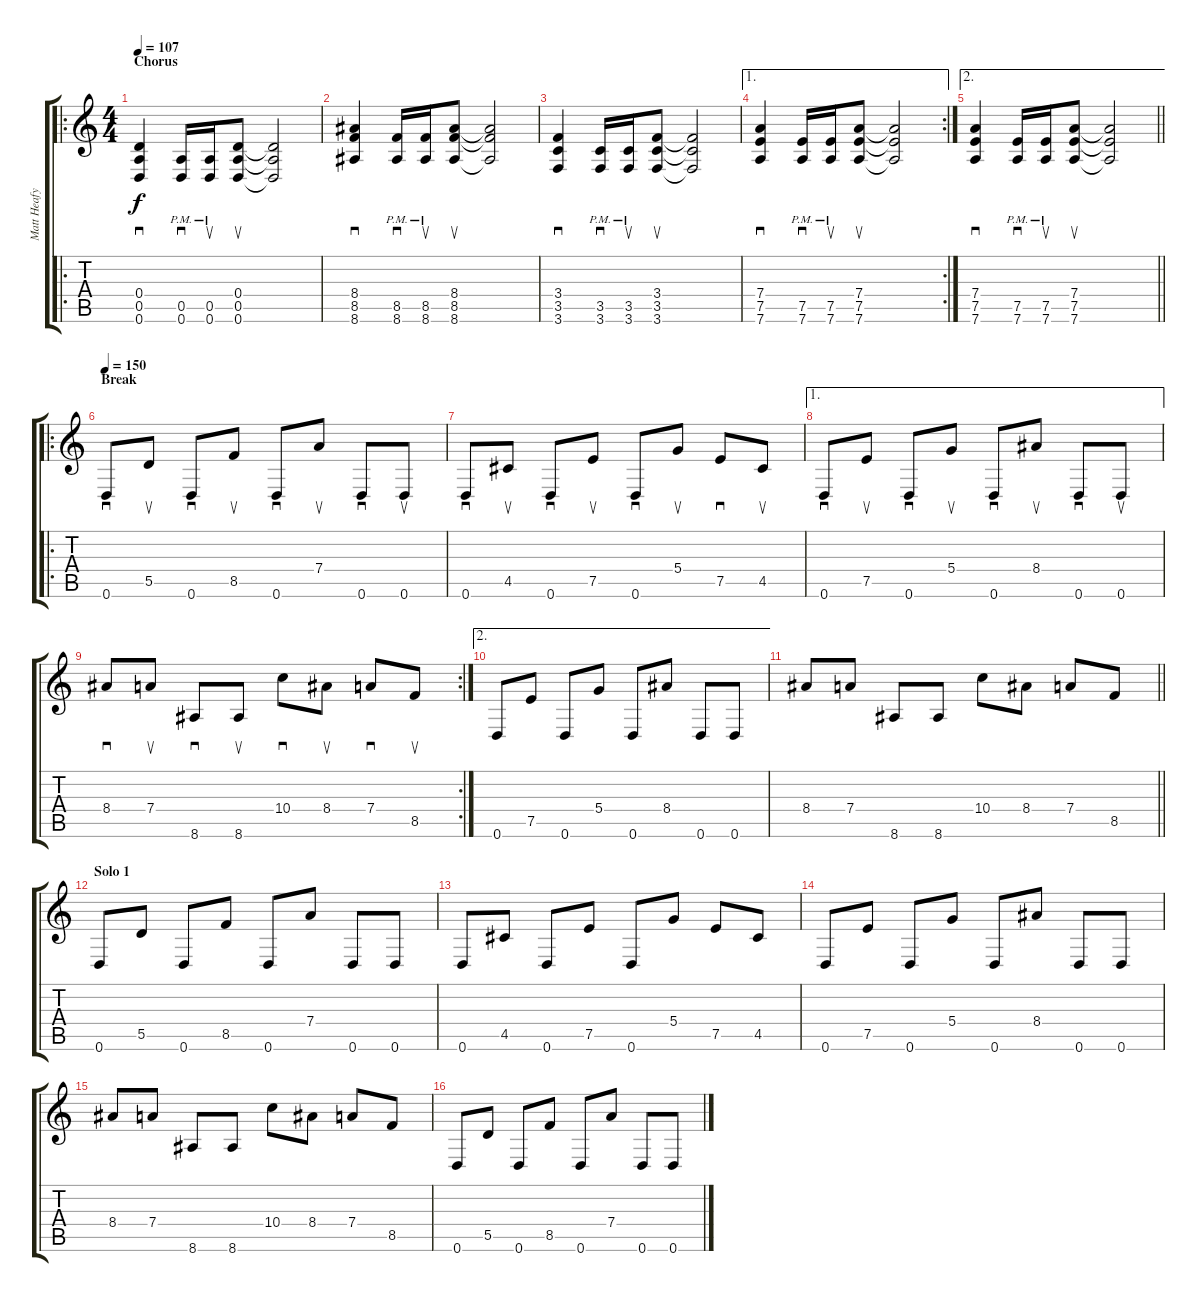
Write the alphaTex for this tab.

\track ("Matt Heafy" "Matt Heafy") {instrument distortionguitar}
\staff {score tabs}
\tuning (E4 B3 G3 D3 A2 D2) {hide}
\ro
\ts (4 4)
\section ("" "Chorus")
\tempo 107
\clef g2
\ks c
(0.4 0.5 0.6).4{sd dy f} (0.5 0.6{pm}).16{sd} (0.5 0.6{pm}).16{su} (0.4 0.5 0.6).8{su} (0.4{t} 0.5{t} 0.6{t}).2 |
(8.4 8.5 8.6).4{sd} (8.5 8.6{pm}).16{sd} (8.5 8.6{pm}).16{su} (8.4 8.5 8.6).8{su} (8.4{t} 8.5{t} 8.6{t}).2 |
(3.4 3.5 3.6).4{sd} (3.5 3.6{pm}).16{sd} (3.5 3.6{pm}).16{su} (3.4 3.5 3.6).8{su} (3.4{t} 3.5{t} 3.6{t}).2 |
\ae 1
\rc 2
(7.4 7.5 7.6).4{sd} (7.5 7.6{pm}).16{sd} (7.5 7.6{pm}).16{su} (7.4 7.5 7.6).8{su} (7.4{t} 7.5{t} 7.6{t}).2 |
\ae 2
\barLineRight lightlight
(7.4 7.5 7.6).4{sd} (7.5 7.6{pm}).16{sd} (7.5 7.6{pm}).16{su} (7.4 7.5 7.6).8{su} (7.4{t} 7.5{t} 7.6{t}).2 |
\ro
\section ("" "Break")
\tempo 150
0.6.8{sd} 5.5.8{su} 0.6.8{sd} 8.5.8{su} 0.6.8{sd} 7.4.8{su} 0.6.8{sd} 0.6.8{su} |
0.6.8{sd} 4.5.8{su} 0.6.8{sd} 7.5.8{su} 0.6.8{sd} 5.4.8{su} 7.5.8{sd} 4.5.8{su} |
\ae 1
0.6.8{sd} 7.5.8{su} 0.6.8{sd} 5.4.8{su} 0.6.8{sd} 8.4.8{su} 0.6.8{sd} 0.6.8{su} |
\rc 2
8.4.8{sd} 7.4.8{su} 8.6.8{sd} 8.6.8{su} 10.4.8{sd} 8.4.8{su} 7.4.8{sd} 8.5.8{su} |
\ae 2
0.6.8 7.5.8 0.6.8 5.4.8 0.6.8 8.4.8 0.6.8 0.6.8 |
\barLineRight lightlight
8.4.8 7.4.8 8.6.8 8.6.8 10.4.8 8.4.8 7.4.8 8.5.8 |
\section ("" "Solo 1")
0.6.8 5.5.8 0.6.8 8.5.8 0.6.8 7.4.8 0.6.8 0.6.8 |
0.6.8 4.5.8 0.6.8 7.5.8 0.6.8 5.4.8 7.5.8 4.5.8 |
0.6.8 7.5.8 0.6.8 5.4.8 0.6.8 8.4.8 0.6.8 0.6.8 |
8.4.8 7.4.8 8.6.8 8.6.8 10.4.8 8.4.8 7.4.8 8.5.8 |
0.6.8 5.5.8 0.6.8 8.5.8 0.6.8 7.4.8 0.6.8 0.6.8
